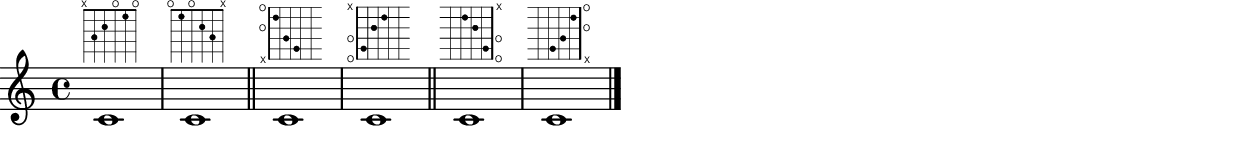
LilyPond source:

%% Generated by lilypond-book
%% Options: [exampleindent=10.16\mm,indent=0\mm,line-width=160\mm,paper-height=845.047\pt,paper-width=597.508\pt,papersize='(cons (* 597.508 pt) (* 845.047 pt))]
\include "lilypond-book-preamble.ly"


% ****************************************************************
% Start cut-&-pastable-section
% ****************************************************************

#(ly:set-option 'eps-box-padding 3.000000)



\paper {
  #(set-paper-size '(cons (* 597.508 pt) (* 845.047 pt)))
  indent = 0\mm
  line-width = 160\mm
  % offset the left padding, also add 1mm as lilypond creates cropped
  % images with a little space on the right
  line-width = #(- line-width (* mm  3.000000) (* mm 1))
}

\layout {
  
}




% ****************************************************************
% ly snippet:
% ****************************************************************
\sourcefilename "/lilypond-2.25.15/input/regression/fret-diagrams-left-handed.ly"
\sourcefileline 0
\header {
texidoc = "
Fret-diagrams may be printed left-handed
"
}

\version "2.19.21"

fretTst = {
  %% C major for guitar
  c'1 ^\markup { \fret-diagram "6-x;5-3-3;4-2-2;3-o;2-1;1-o;"}
}

\new Voice {
  \textLengthOn
  \fretTst
  \once \override TextScript.fret-diagram-details.handedness = #LEFT
  \fretTst
  \bar "||"
  \override TextScript.fret-diagram-details.orientation =
    #'landscape
  \fretTst
  \once \override TextScript.fret-diagram-details.handedness = #LEFT
  \fretTst
  \bar "||"
  \override TextScript.fret-diagram-details.orientation =
    #'opposing-landscape
  \fretTst
  \once \override TextScript.fret-diagram-details.handedness = #LEFT
  \fretTst
  \bar "|."
}



% ****************************************************************
% end ly snippet
% ****************************************************************
